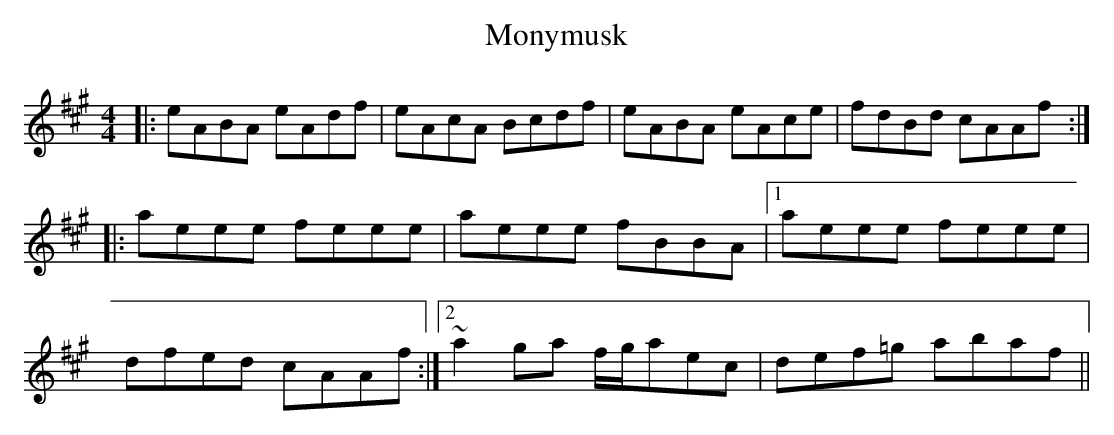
X:1
T: Monymusk
M: 4/4
L: 1/8
K: Amaj
|:eABA eAdf|eAcA Bcdf|eABA eAce|fdBd cAAf:|
|:aeee feee|aeee fBBA|1 aeee feee|
dfed cAAf:|2 ~a2ga f/g/aec|def=g abaf||
